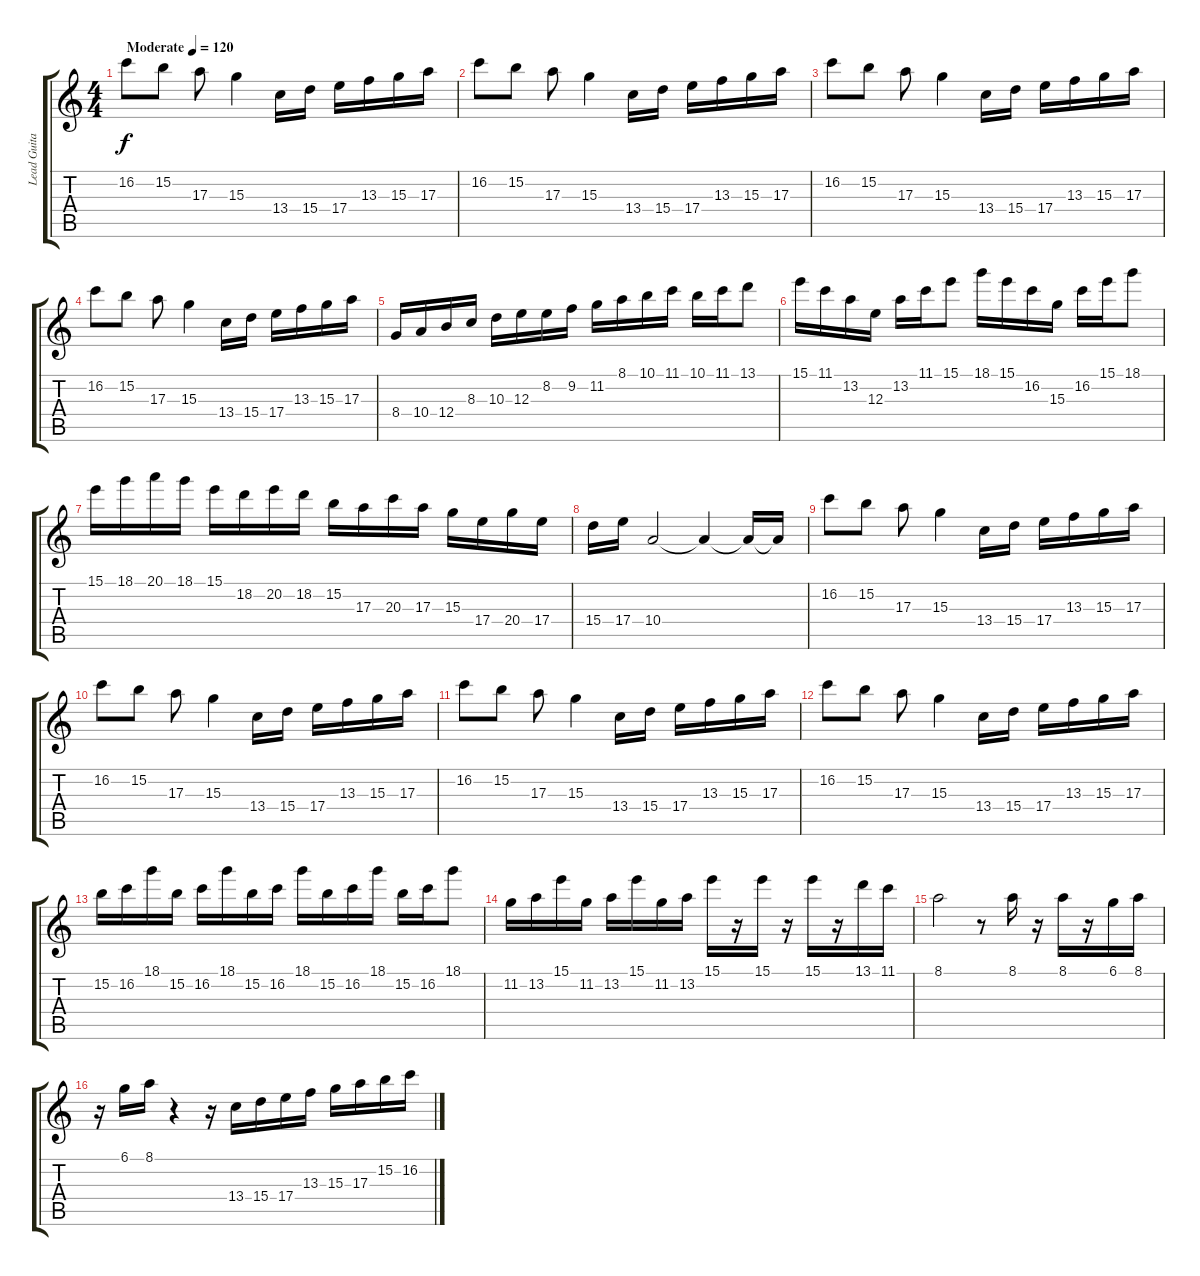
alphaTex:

\track ("Lead Guitar 1 - Yuri Losev" "Lead Guita") {instrument distortionguitar}
\staff {score tabs}
\tuning (Db4 Ab3 E3 B2 Gb2 B1) {hide}
\ts (4 4)
\tempo (120 "Moderate")
\clef g2
\ks c
16.2.8{dy f instrument distortionguitar} 15.2.8 17.3.8 15.3.4 13.4.16 15.4.16 17.4.16 13.3.16 15.3.16 17.3.16 |
16.2.8 15.2.8 17.3.8 15.3.4 13.4.16 15.4.16 17.4.16 13.3.16 15.3.16 17.3.16 |
16.2.8 15.2.8 17.3.8 15.3.4 13.4.16 15.4.16 17.4.16 13.3.16 15.3.16 17.3.16 |
16.2.8 15.2.8 17.3.8 15.3.4 13.4.16 15.4.16 17.4.16 13.3.16 15.3.16 17.3.16 |
8.4.16 10.4.16 12.4.16 8.3.16 10.3.16 12.3.16 8.2.16 9.2.16 11.2.16 8.1.16 10.1.16 11.1.16 10.1.16 11.1.16 13.1.8 |
15.1.16 11.1.16 13.2.16 12.3.16 13.2.16 11.1.16 15.1.8 18.1.16 15.1.16 16.2.16 15.3.16 16.2.16 15.1.16 18.1.8 |
15.1.16 18.1.16 20.1.16 18.1.16 15.1.16 18.2.16 20.2.16 18.2.16 15.2.16 17.3.16 20.3.16 17.3.16 15.3.16 17.4.16 20.4.16 17.4.16 |
15.4.16 17.4.16 10.4.2 10.4{t}.4 10.4{t}.16 10.4{t}.16 |
16.2.8 15.2.8 17.3.8 15.3.4 13.4.16 15.4.16 17.4.16 13.3.16 15.3.16 17.3.16 |
16.2.8 15.2.8 17.3.8 15.3.4 13.4.16 15.4.16 17.4.16 13.3.16 15.3.16 17.3.16 |
16.2.8 15.2.8 17.3.8 15.3.4 13.4.16 15.4.16 17.4.16 13.3.16 15.3.16 17.3.16 |
16.2.8 15.2.8 17.3.8 15.3.4 13.4.16 15.4.16 17.4.16 13.3.16 15.3.16 17.3.16 |
15.2.16 16.2.16 18.1.16 15.2.16 16.2.16 18.1.16 15.2.16 16.2.16 18.1.16 15.2.16 16.2.16 18.1.16 15.2.16 16.2.16 18.1.8 |
11.2.16 13.2.16 15.1.16 11.2.16 13.2.16 15.1.16 11.2.16 13.2.16 15.1.16 r.16 15.1.16 r.16 15.1.16 r.16 13.1.16 11.1.16 |
8.1.2 r.8 8.1.16 r.16 8.1.16 r.16 6.1.16 8.1.16 |
r.16 6.1.16 8.1.16 r.4 r.16 13.4.16 15.4.16 17.4.16 13.3.16 15.3.16 17.3.16 15.2.16 16.2{sl}.16
